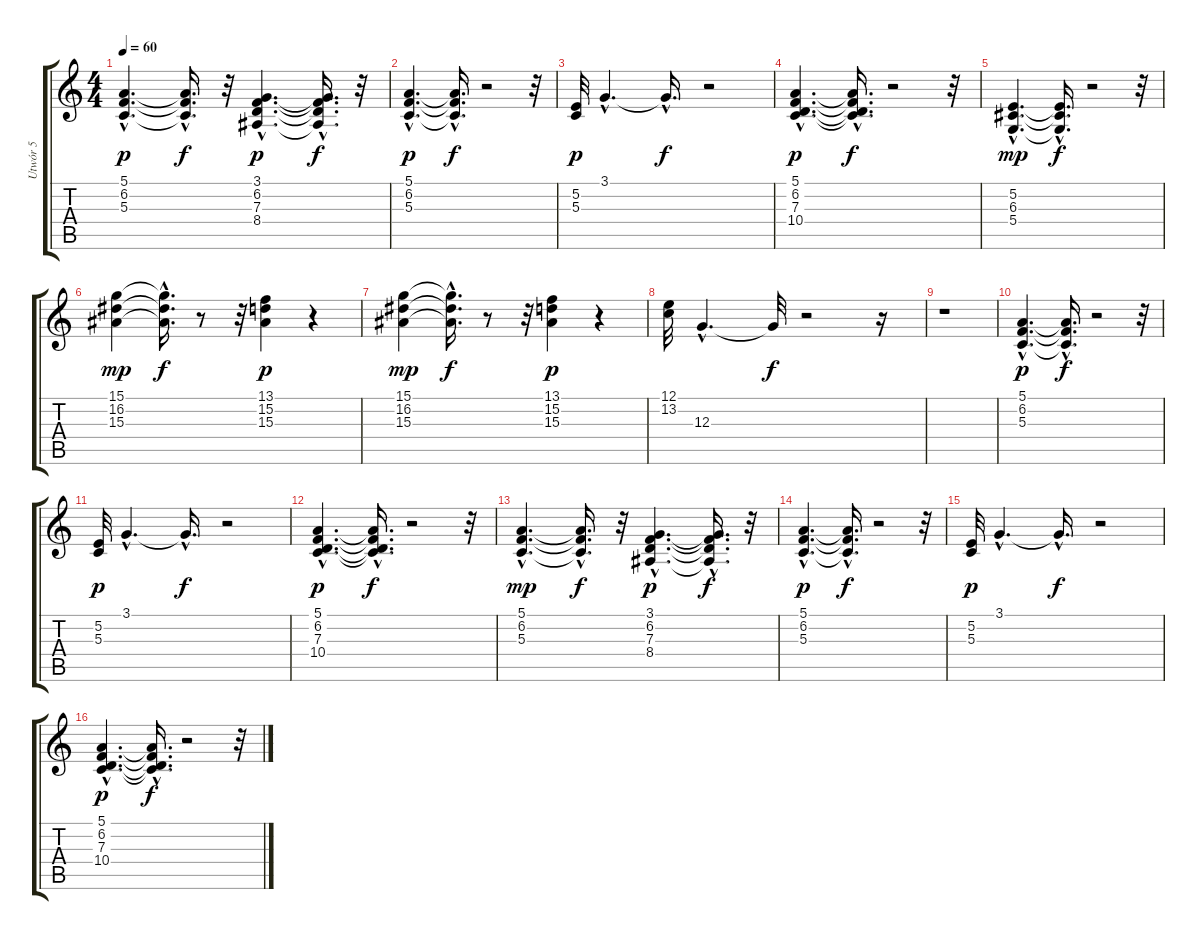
\track ("Utwór 5" "Utwór 5") {instrument brightacousticpiano}
\staff {score tabs}
\tuning (E4 B3 G3 D3 A2 E2) {hide}
\ts (4 4)
\tempo 60
\clef g2
\ks c
(5.1{hac} 6.2{hac} 5.3{hac}).4{d dy p} (5.1{hac t} 6.2{hac t} 5.3{hac t}).16{d dy f} r.32 (3.1{hac} 6.2{hac} 7.3{hac} 8.4{hac}).4{d dy p} (3.1{hac t} 6.2{hac t} 7.3{hac t} 8.4{hac t}).16{d dy f} r.32 |
(5.1{hac} 6.2{hac} 5.3{hac}).4{d dy p} (5.1{hac t} 6.2{hac t} 5.3{hac t}).16{d dy f} r.2 r.32 |
(5.2 5.3).32{dy p} 3.1{hac}.4{d} 3.1{hac t}.16{d dy f} r.2 |
(5.1{hac} 6.2{hac} 7.3{hac} 10.4{hac}).4{d dy p} (5.1{hac t} 6.2{hac t} 7.3{hac t} 10.4{hac t}).16{d dy f} r.2 r.32 |
(5.2{hac} 6.3{hac} 5.4{hac}).4{d dy mp} (5.2{hac t} 6.3{hac t} 5.4{hac t}).16{d dy f} r.2 r.32 |
(15.1 16.2 15.3).4{dy mp} (15.1{hac t} 16.2{hac t} 15.3{hac t}).16{d dy f} r.8 r.32 (13.1 15.2 15.3).4{dy p} r.4 |
(15.1 16.2 15.3).4{dy mp} (15.1{hac t} 16.2{hac t} 15.3{hac t}).16{d dy f} r.8 r.32 (13.1 15.2 15.3).4{dy p} r.4 |
(12.1 13.2).32 12.3{hac}.4{d} 12.3{t}.32{dy f} r.2 r.16 |
r.1 |
(5.1{hac} 6.2{hac} 5.3{hac}).4{d dy p} (5.1{hac t} 6.2{hac t} 5.3{hac t}).16{d dy f} r.2 r.32 |
(5.2 5.3).32{dy p} 3.1{hac}.4{d} 3.1{hac t}.16{d dy f} r.2 |
(5.1{hac} 6.2{hac} 7.3{hac} 10.4{hac}).4{d dy p} (5.1{hac t} 6.2{hac t} 7.3{hac t} 10.4{hac t}).16{d dy f} r.2 r.32 |
(5.1{hac} 6.2{hac} 5.3{hac}).4{d dy mp} (5.1{hac t} 6.2{hac t} 5.3{hac t}).16{d dy f} r.32 (3.1{hac} 6.2{hac} 7.3{hac} 8.4{hac}).4{d dy p} (3.1{hac t} 6.2{hac t} 7.3{hac t} 8.4{hac t}).16{d dy f} r.32 |
(5.1{hac} 6.2{hac} 5.3{hac}).4{d dy p} (5.1{hac t} 6.2{hac t} 5.3{hac t}).16{d dy f} r.2 r.32 |
(5.2 5.3).32{dy p} 3.1{hac}.4{d} 3.1{hac t}.16{d dy f} r.2 |
(5.1{hac} 6.2{hac} 7.3{hac} 10.4{hac}).4{d dy p} (5.1{hac t} 6.2{hac t} 7.3{hac t} 10.4{hac t}).16{d dy f} r.2 r.32
